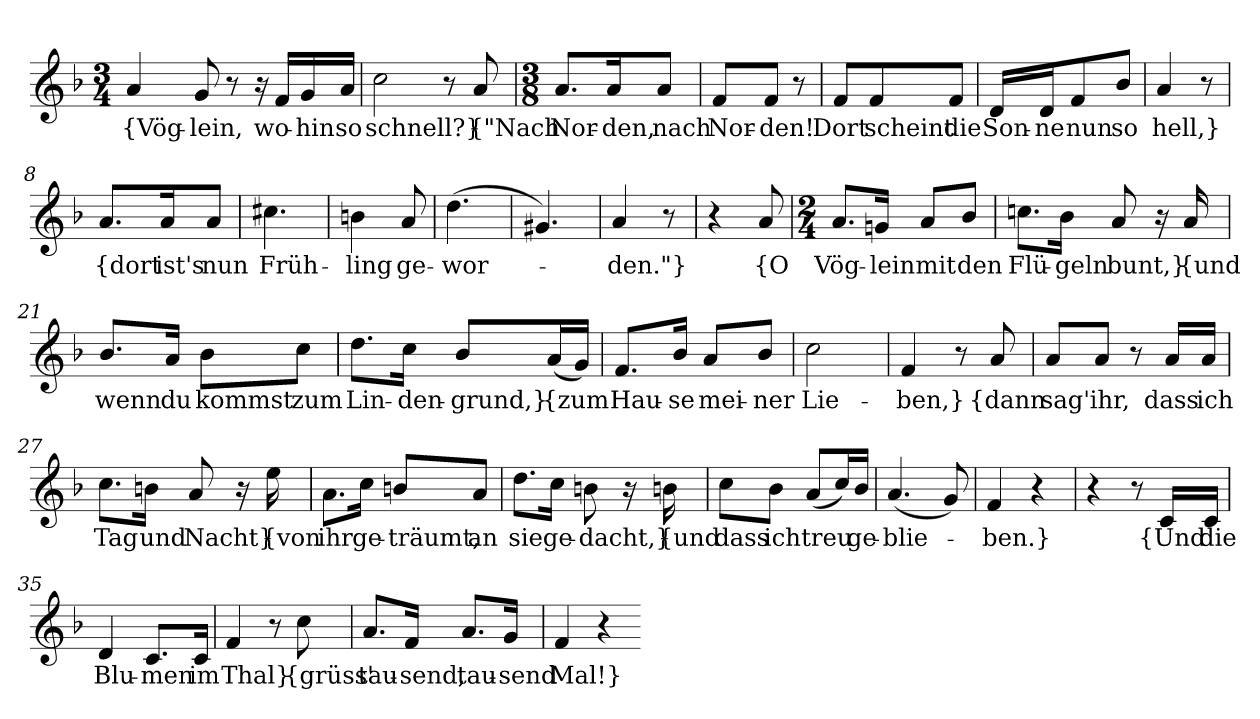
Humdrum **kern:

**kern	**text
*part1	*part1
*staff1	*staff1
*clefG2	*
*k[b-]	*
*M3/4	*
=1	=1
4a	{Vög-
8g	-lein,
8r	.
16r	.
16f/LL	wo-
16g/	-hin
16a/JJ	so
=2	=2
2cc	schnell?}
8r	.
8a	{"Nach
=3	=3
*M3/8	*
8.a/L	Nor-
16a/K	-den,
8a/J	nach
=4	=4
8f/L	Nor-
8f/J	-den!
8r	.
=5	=5
8f/L	Dort
8f/	scheint
8f/J	die
=6	=6
16d/LL	Son-
16d/J	-ne
8f/	nun
8b-/J	so
=7	=7
4a	hell,}
8r	.
=8	=8
8.a/L	{dort
16a/K	ist's
8a/J	nun
=9	=9
4.cc#X	Früh-
=10	=10
4bn	-ling
8a	ge-
=11	=11
(4.dd	wor-
=12	=12
4.g#X)	.
=13	=13
4a	-den."}
8r	.
=18	=18
4r	.
8a	{O
=19	=19
*M2/4	*
8.a/L	Vög-
16gn/Jk	-lein
8a/L	mit
8b-/J	den
=20	=20
8.ccn\L	Flü-
16b-\Jk	-geln
8a	bunt,}
16r	.
16a	{und
=21	=21
8.b-/L	wenn
16a/Jk	du
8b-\L	kommst
8cc\J	zum
=22	=22
8.dd\L	Lin-
16cc\Jk	-den-
8b-/L	-grund,}
(16a/L	{zum
16g/JJ)	.
=23	=23
8.f/L	Hau-
16b-/Jk	-se
8a/L	mei-
8b-/J	-ner
=24	=24
2cc	Lie-
=25	=25
4f	-ben,}
8r	.
8a	{dann
=26	=26
8a/L	sag'
8a/J	ihr,
8r	.
16a/LL	dass
16a/JJ	ich
=27	=27
8.cc\L	Tag
16bn\Jk	und
8a	Nacht}
16r	.
16ee	{von
=28	=28
8.a\L	ihr
16cc\Jk	ge-
8bn/L	-träumt,
8a/J	an
=29	=29
8.dd\L	sie
16cc\Jk	ge-
8bn	-dacht,}
16r	.
16bn	{und
=30	=30
8cc\L	dass
8b-\J	ich
(8a/L	treu
16cc/L)	.
16b-/JJ	ge-
=31	=31
(4.a	-blie-
8g)	.
=32	=32
4f	-ben.}
4r	.
=34	=34
4r	.
8r	.
16c/LL	{Und
16c/JJ	die
=35	=35
4d	Blu-
8.c/L	-men
16c/Jk	im
=36	=36
4f	Thal}
8r	.
8cc	{grüss'
=37	=37
8.a/L	tau-
16f/Jk	-send,
8.a/L	tau-
16g/Jk	-send
=38	=38
4f	Mal!}
4r	.
=-	=-
*-	*-
